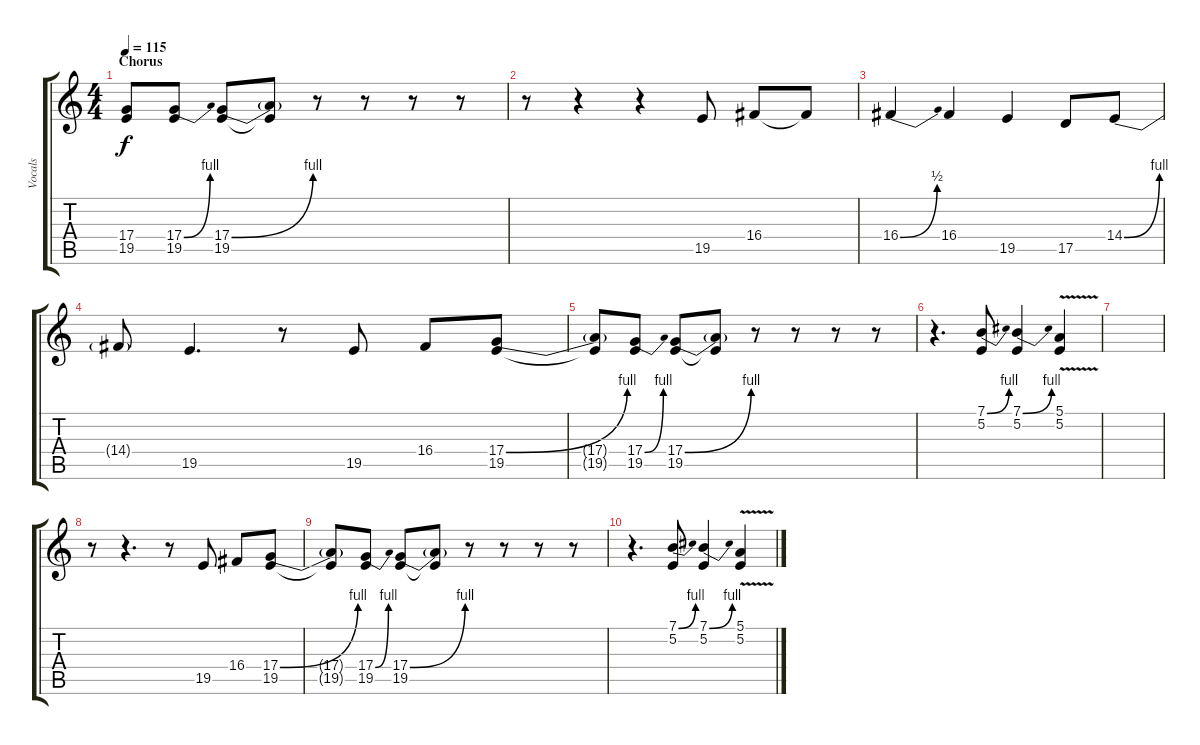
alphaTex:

\track ("Vocals" "Vocals") {instrument lead2sawtooth}
\staff {score tabs}
\tuning (E4 B3 G3 D3 A2 E2) {hide}
\ts (4 4)
\section ("" "Chorus")
\tempo 115
\clef g2
\ks c
(17.4{t} 19.5{t}).8{dy f} (17.4{be (bend 0 0 60 4)} 19.5).8 (17.4{be (bend 0 0 60 4)} 19.5).8 (17.4{t} 19.5{t}).8 r.8 r.8 r.8 r.8 |
r.8 r.4 r.4 19.5.8 16.4.8 16.4{t}.8 |
16.4{be (bend 0 0 60 2)}.4 16.4.4 19.5.4 17.5.8 14.4{be (bend 0 0 60 4)}.8 |
14.4{t}.8 19.5.4{d} r.8 19.5.8 16.4.8 (17.4{be (bend 0 0 60 4)} 19.5).8 |
(17.4{t} 19.5{t}).8 (17.4{be (bend 0 0 60 4)} 19.5).8 (17.4{be (bend 0 0 60 4)} 19.5).8 (17.4{t} 19.5{t}).8 r.8 r.8 r.8 r.8 |
r.4{d} (7.1{be (bend 0 0 60 4)} 5.2).8 (7.1{be (bend 0 0 60 4)} 5.2).4 (5.1{v} 5.2).4 |
|
r.8 r.4{d} r.8 19.5.8 16.4.8 (17.4{be (bend 0 0 60 4)} 19.5).8 |
(17.4{t} 19.5{t}).8 (17.4{be (bend 0 0 60 4)} 19.5).8 (17.4{be (bend 0 0 60 4)} 19.5).8 (17.4{t} 19.5{t}).8 r.8 r.8 r.8 r.8 |
r.4{d} (7.1{be (bend 0 0 60 4)} 5.2).8 (7.1{be (bend 0 0 60 4)} 5.2).4 (5.1{v} 5.2).4
